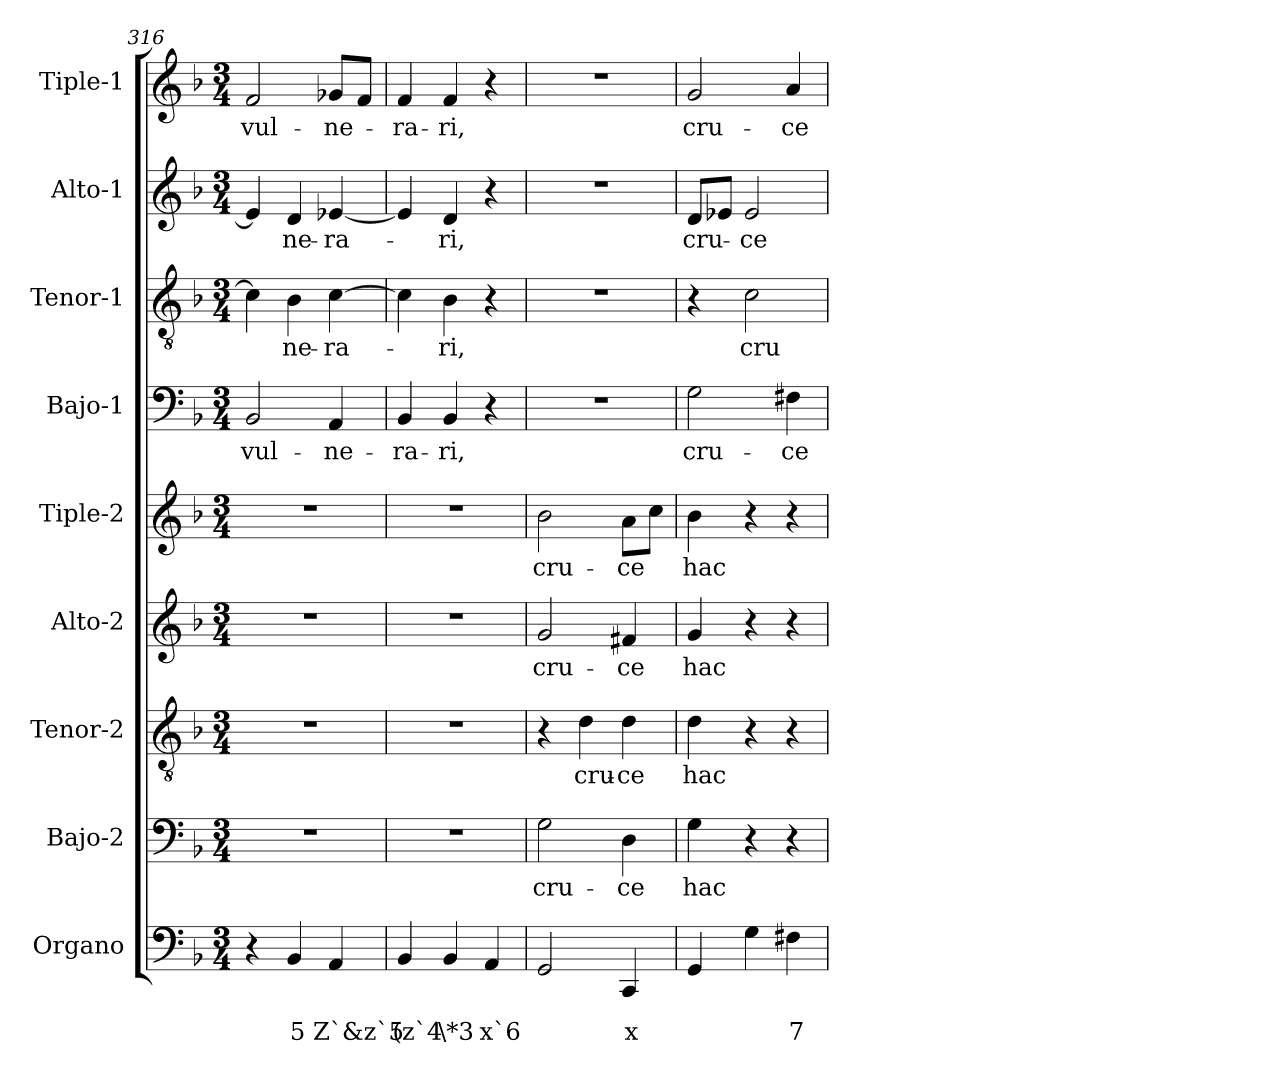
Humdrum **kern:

**kern	**text	**text	**kern	**text	**kern	**text	**kern	**text	**kern	**text	**kern	**text	**kern	**text	**kern	**text	**kern	**text
*part9	*part9	*part9	*part8	*part8	*part7	*part7	*part6	*part6	*part5	*part5	*part4	*part4	*part3	*part3	*part2	*part2	*part1	*part1
*staff9	*staff9	*staff9	*staff8	*staff8	*staff7	*staff7	*staff6	*staff6	*staff5	*staff5	*staff4	*staff4	*staff3	*staff3	*staff2	*staff2	*staff1	*staff1
*I"Organo	*	*	*I"Bajo-2	*	*I"Tenor-2	*	*I"Alto-2	*	*I"Tiple-2	*	*I"Bajo-1	*	*I"Tenor-1	*	*I"Alto-1	*	*I"Tiple-1	*
*	*	*	*I'B-2	*	*I'T-2	*	*I'A-2	*	*	*	*I'B1	*	*I'T1	*	*I'A1	*	*	*
!!LO:PB:g=z
*clefF4	*	*	*clefF4	*	*clefGv2	*	*clefG2	*	*clefG2	*	*clefF4	*	*clefGv2	*	*clefG2	*	*clefG2	*
*k[b-]	*	*	*k[b-]	*	*k[b-]	*	*k[b-]	*	*k[b-]	*	*k[b-]	*	*k[b-]	*	*k[b-]	*	*k[b-]	*
*F:	*	*	*F:	*	*F:	*	*F:	*	*F:	*	*F:	*	*F:	*	*F:	*	*F:	*
*M3/4	*	*	*M3/4	*	*M3/4	*	*M3/4	*	*M3/4	*	*M3/4	*	*M3/4	*	*M3/4	*	*M3/4	*
=316	=316	=316	=316	=316	=316	=316	=316	=316	=316	=316	=316	=316	=316	=316	=316	=316	=316	=316
!	!	!	!	!	!	!	!	!	!	!	!	!LO:LY:b	!	!	!	!	!	!
!	!	!	!	!	!	!	!	!	!	!	!	!	!	!	!	!	!	!LO:LY:b
4r	.	.	2.r	.	2.r	.	2.r	.	2.r	.	2BB-/	vul-	4c\]	.	4e-/]	.	2f/	vul-
!	!	!LO:LY:b	!	!	!	!	!	!	!	!	!	!	!	!	!	!	!	!
!	!	!	!	!	!	!	!	!	!	!	!	!	!	!LO:LY:b	!	!	!	!
!	!	!	!	!	!	!	!	!	!	!	!	!	!	!	!	!LO:LY:b	!	!
4BB-/	.	5	.	.	.	.	.	.	.	.	.	.	4B-\	-ne-	4d/	-ne-	.	.
!	!	!LO:LY:b	!	!	!	!	!	!	!	!	!	!	!	!	!	!	!	!
!	!	!	!	!	!	!	!	!	!	!	!	!LO:LY:b	!	!	!	!	!	!
!	!	!	!	!	!	!	!	!	!	!	!	!	!	!LO:LY:b	!	!	!	!
!	!	!	!	!	!	!	!	!	!	!	!	!	!	!	!	!LO:LY:b	!	!
!	!	!	!	!	!	!	!	!	!	!	!	!	!	!	!	!	!	!LO:LY:b
4AA/	.	Z`&z`5	.	.	.	.	.	.	.	.	4AA/	-ne-	[4c\	-ra-	[4e-X/	-ra-	8g-X/L	-ne-
.	.	.	.	.	.	.	.	.	.	.	.	.	.	.	.	.	8f/J	.
=317	=317	=317	=317	=317	=317	=317	=317	=317	=317	=317	=317	=317	=317	=317	=317	=317	=317	=317
!	!	!LO:LY:b	!	!	!	!	!	!	!	!	!	!	!	!	!	!	!	!
!	!	!	!	!	!	!	!	!	!	!	!	!LO:LY:b	!	!	!	!	!	!
!	!	!	!	!	!	!	!	!	!	!	!	!	!	!	!	!	!	!LO:LY:b
4BB-/	.	(z`4	2.r	.	2.r	.	2.r	.	2.r	.	4BB-/	-ra-	4c\]	.	4e-/]	.	4f/	-ra-
!	!	!LO:LY:b	!	!	!	!	!	!	!	!	!	!	!	!	!	!	!	!
!	!	!	!	!	!	!	!	!	!	!	!	!LO:LY:b	!	!	!	!	!	!
!	!	!	!	!	!	!	!	!	!	!	!	!	!	!LO:LY:b	!	!	!	!
!	!	!	!	!	!	!	!	!	!	!	!	!	!	!	!	!LO:LY:b	!	!
!	!	!	!	!	!	!	!	!	!	!	!	!	!	!	!	!	!	!LO:LY:b
4BB-/	.	\*3	.	.	.	.	.	.	.	.	4BB-/	-ri,	4B-\	-ri,	4d/	-ri,	4f/	-ri,
!	!	!LO:LY:b	!	!	!	!	!	!	!	!	!	!	!	!	!	!	!	!
4AA/	.	x`6	.	.	.	.	.	.	.	.	4r	.	4r	.	4r	.	4r	.
=318	=318	=318	=318	=318	=318	=318	=318	=318	=318	=318	=318	=318	=318	=318	=318	=318	=318	=318
!	!	!	!	!LO:LY:b	!	!	!	!	!	!	!	!	!	!	!	!	!	!
!	!	!	!	!	!	!	!	!LO:LY:b	!	!	!	!	!	!	!	!	!	!
!	!	!	!	!	!	!	!	!	!	!LO:LY:b	!	!	!	!	!	!	!	!
2GG/	.	.	2G\	cru-	4r	.	2g/	cru-	2b-\	cru-	2.r	.	2.r	.	2.r	.	2.r	.
!	!	!	!	!	!	!LO:LY:b	!	!	!	!	!	!	!	!	!	!	!	!
.	.	.	.	.	4d\	cru-	.	.	.	.	.	.	.	.	.	.	.	.
!	!	!LO:LY:b	!	!	!	!	!	!	!	!	!	!	!	!	!	!	!	!
!	!	!	!	!LO:LY:b	!	!	!	!	!	!	!	!	!	!	!	!	!	!
!	!	!	!	!	!	!LO:LY:b	!	!	!	!	!	!	!	!	!	!	!	!
!	!	!	!	!	!	!	!	!LO:LY:b	!	!	!	!	!	!	!	!	!	!
!	!	!	!	!	!	!	!	!	!	!LO:LY:b	!	!	!	!	!	!	!	!
4CC/	.	x	4D\	-ce	4d\	-ce	4f#X/	-ce	8a\L	-ce	.	.	.	.	.	.	.	.
.	.	.	.	.	.	.	.	.	8cc\J	.	.	.	.	.	.	.	.	.
=319	=319	=319	=319	=319	=319	=319	=319	=319	=319	=319	=319	=319	=319	=319	=319	=319	=319	=319
!	!	!	!	!LO:LY:b	!	!	!	!	!	!	!	!	!	!	!	!	!	!
!	!	!	!	!	!	!LO:LY:b	!	!	!	!	!	!	!	!	!	!	!	!
!	!	!	!	!	!	!	!	!LO:LY:b	!	!	!	!	!	!	!	!	!	!
!	!	!	!	!	!	!	!	!	!	!LO:LY:b	!	!	!	!	!	!	!	!
!	!	!	!	!	!	!	!	!	!	!	!	!LO:LY:b	!	!	!	!	!	!
!	!	!	!	!	!	!	!	!	!	!	!	!	!	!	!	!LO:LY:b	!	!
!	!	!	!	!	!	!	!	!	!	!	!	!	!	!	!	!	!	!LO:LY:b
4GG/	.	.	4G\	hac	4d\	hac	4g/	hac	4b-\	hac	2G\	cru-	4r	.	8d/L	cru-	2g/	cru-
.	.	.	.	.	.	.	.	.	.	.	.	.	.	.	8e-X/J	.	.	.
!	!	!	!	!	!	!	!	!	!	!	!	!	!	!LO:LY:b	!	!	!	!
!	!	!	!	!	!	!	!	!	!	!	!	!	!	!	!	!LO:LY:b	!	!
4G\	.	.	4r	.	4r	.	4r	.	4r	.	.	.	2c\	cru-	2e-/	-ce	.	.
!	!	!LO:LY:b	!	!	!	!	!	!	!	!	!	!	!	!	!	!	!	!
!	!	!	!	!	!	!	!	!	!	!	!	!LO:LY:b	!	!	!	!	!	!
!	!	!	!	!	!	!	!	!	!	!	!	!	!	!	!	!	!	!LO:LY:b
4F#X\	.	7	4r	.	4r	.	4r	.	4r	.	4F#X\	-ce	.	.	.	.	4a/	-ce
=	=	=	=	=	=	=	=	=	=	=	=	=	=	=	=	=	=	=
*-	*-	*-	*-	*-	*-	*-	*-	*-	*-	*-	*-	*-	*-	*-	*-	*-	*-	*-
